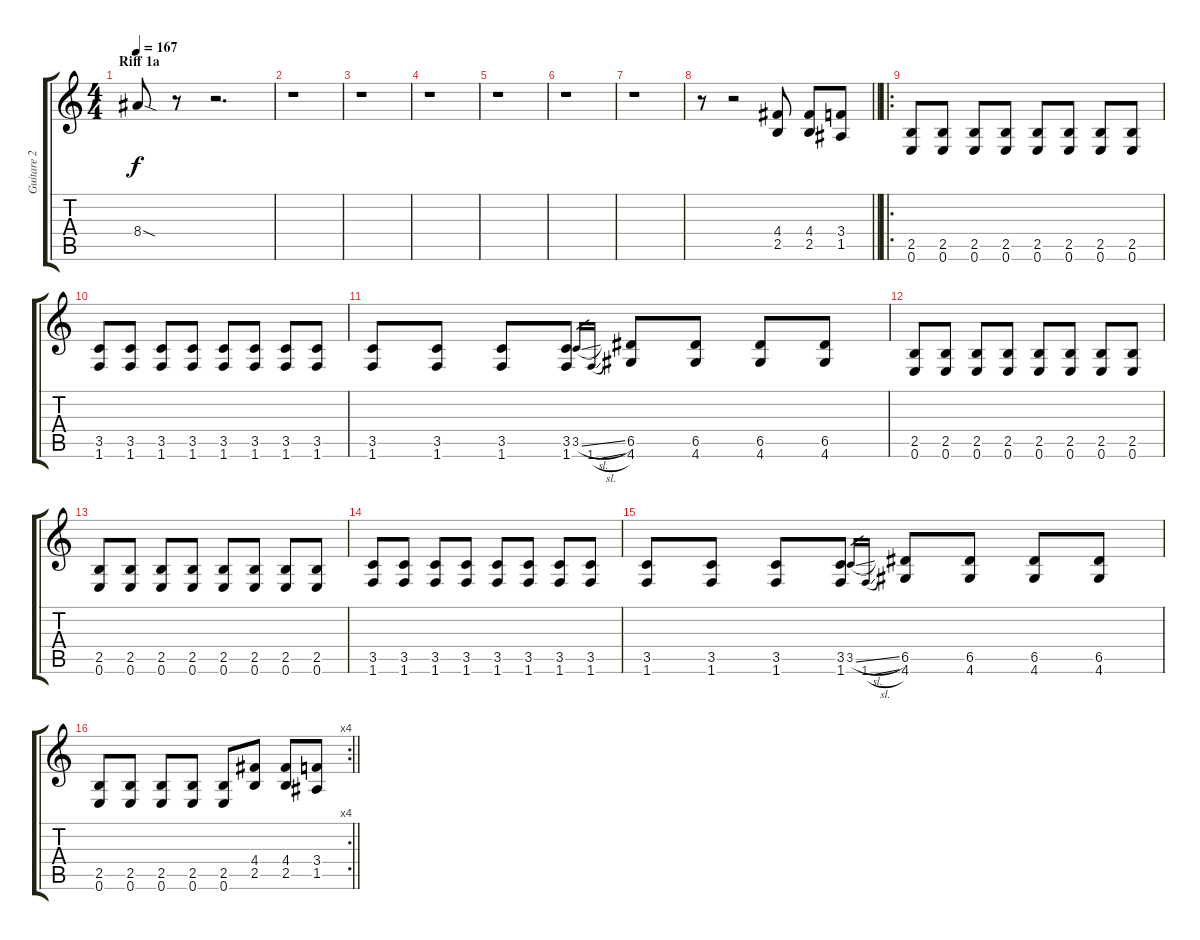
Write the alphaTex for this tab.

\track ("Guitare 2" "Guitare 2") {instrument distortionguitar}
\staff {score tabs}
\tuning (E4 B3 G3 D3 A2 E2) {hide}
\ts (4 4)
\section ("" "Riff 1a")
\tempo 167
\clef g2
\ks c
8.4{sod}.8{dy f} r.8 r.2{d} |
r.1 |
r.1 |
r.1 |
r.1 |
r.1 |
r.1 |
\barLineRight lightlight
r.8 r.2 (4.4 2.5).8{volume 16} (4.4 2.5).8 (3.4 1.5).8 |
\ro
\section ("" "")
(2.5 0.6).8 (2.5 0.6).8 (2.5 0.6).8 (2.5 0.6).8 (2.5 0.6).8 (2.5 0.6).8 (2.5 0.6).8 (2.5 0.6).8 |
(3.5 1.6).8 (3.5 1.6).8 (3.5 1.6).8 (3.5 1.6).8 (3.5 1.6).8 (3.5 1.6).8 (3.5 1.6).8 (3.5 1.6).8 |
(3.5 1.6).8 (3.5 1.6).8 (3.5 1.6).8 (3.5 1.6).8 3.5{sl}.16{gr} 1.6{sl}.16{gr} (6.5 4.6).8 (6.5 4.6).8 (6.5 4.6).8 (6.5 4.6).8 |
(2.5 0.6).8 (2.5 0.6).8 (2.5 0.6).8 (2.5 0.6).8 (2.5 0.6).8 (2.5 0.6).8 (2.5 0.6).8 (2.5 0.6).8 |
(2.5 0.6).8 (2.5 0.6).8 (2.5 0.6).8 (2.5 0.6).8 (2.5 0.6).8 (2.5 0.6).8 (2.5 0.6).8 (2.5 0.6).8 |
(3.5 1.6).8 (3.5 1.6).8 (3.5 1.6).8 (3.5 1.6).8 (3.5 1.6).8 (3.5 1.6).8 (3.5 1.6).8 (3.5 1.6).8 |
(3.5 1.6).8 (3.5 1.6).8 (3.5 1.6).8 (3.5 1.6).8 3.5{sl}.16{gr} 1.6{sl}.16{gr} (6.5 4.6).8 (6.5 4.6).8 (6.5 4.6).8 (6.5 4.6).8 |
\rc 4
\barLineRight lightlight
(2.5 0.6).8 (2.5 0.6).8 (2.5 0.6).8 (2.5 0.6).8 (2.5 0.6).8 (4.4 2.5).8 (4.4 2.5).8 (3.4 1.5).8
